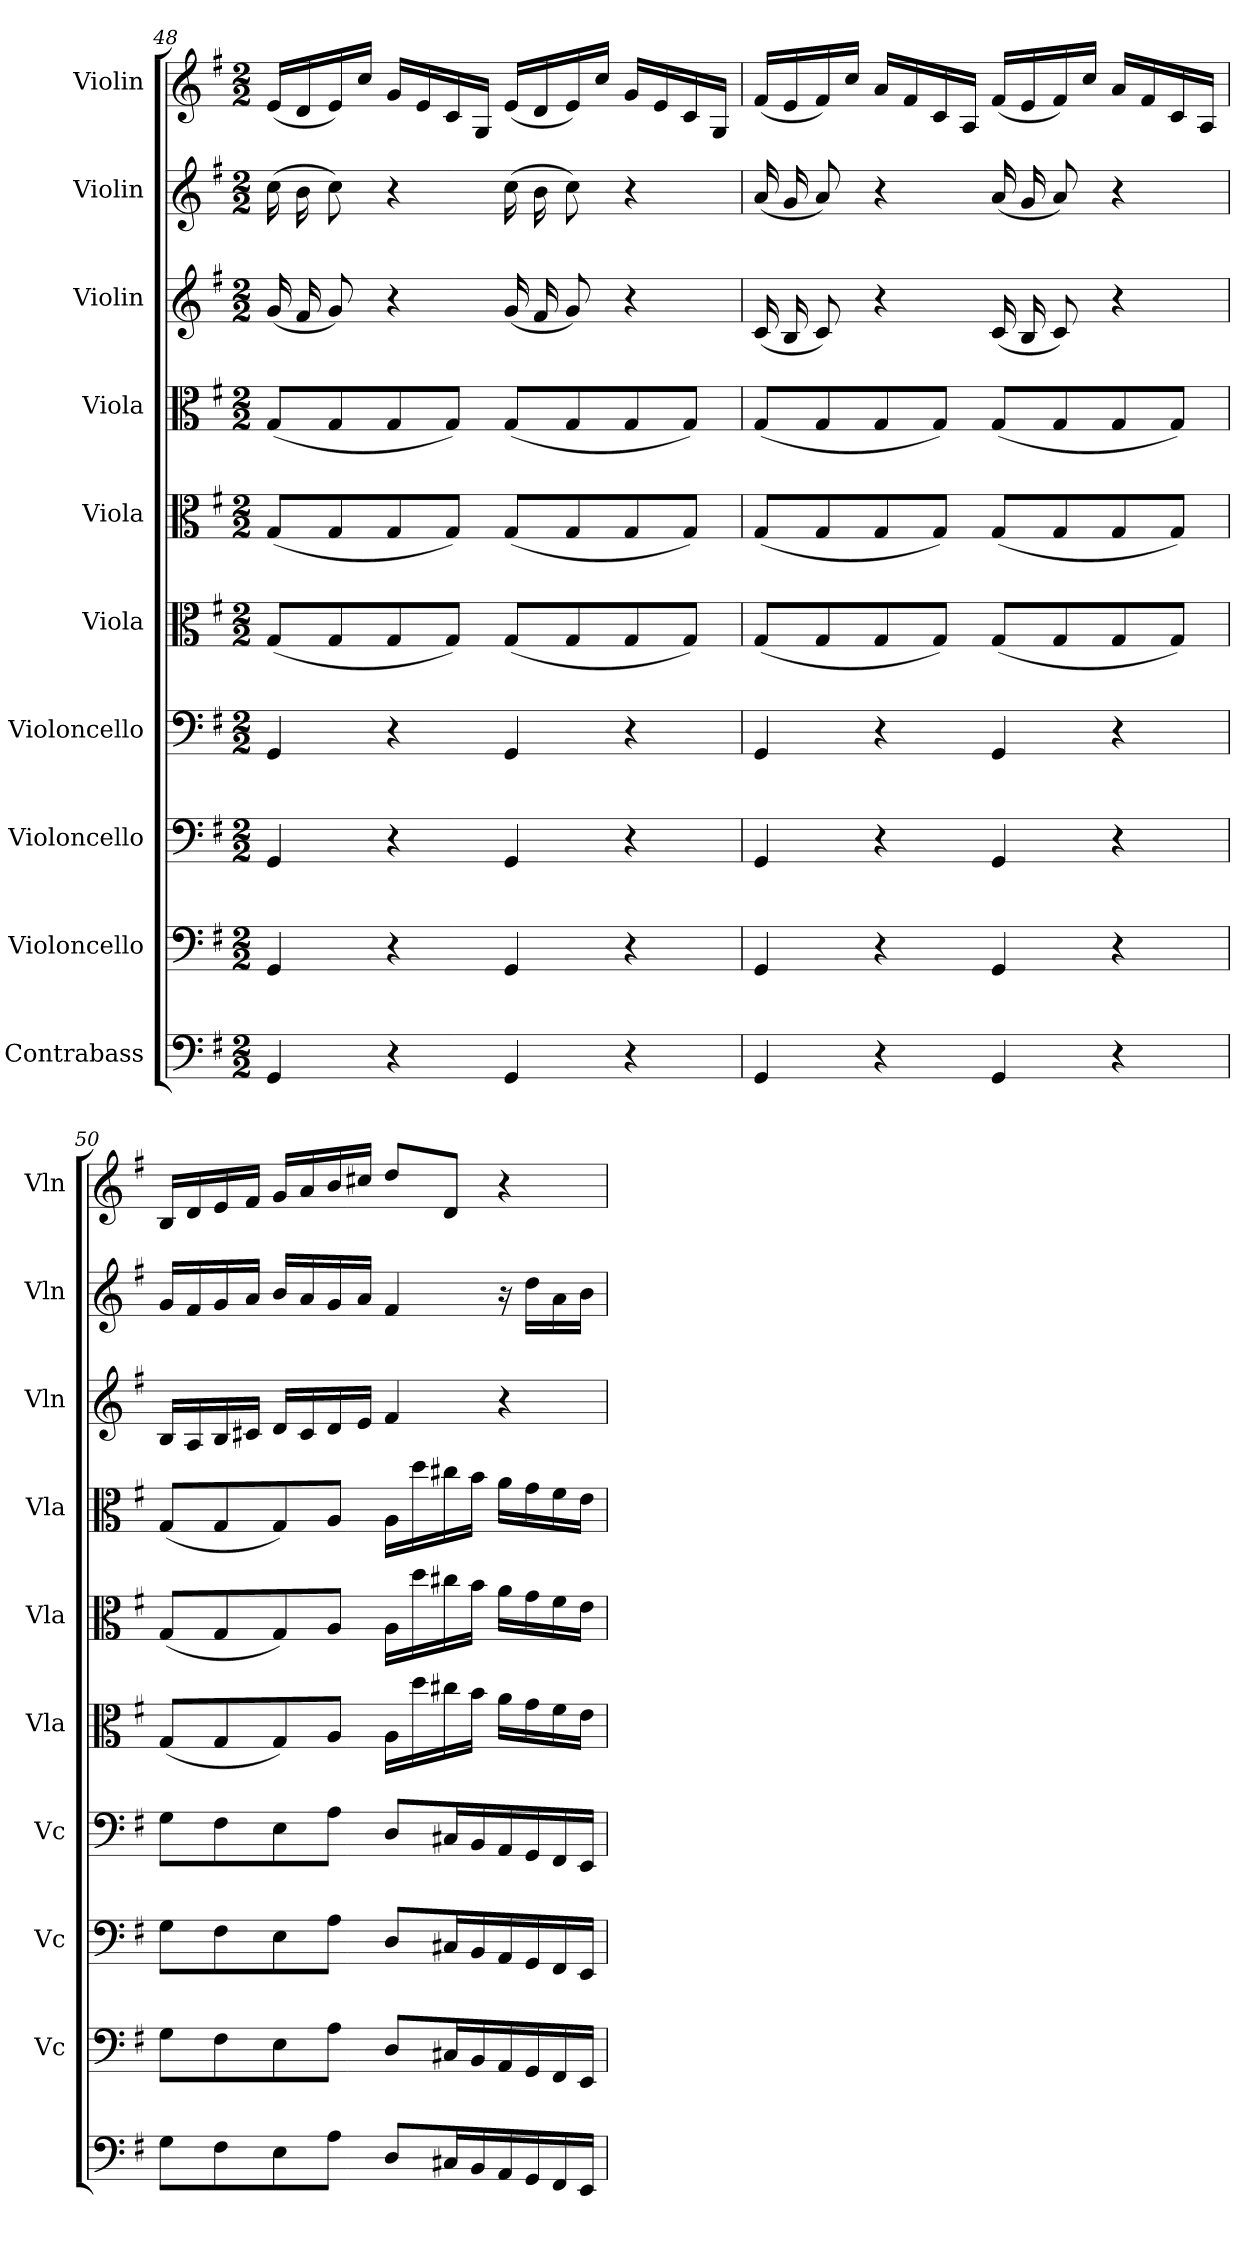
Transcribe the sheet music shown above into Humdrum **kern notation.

**kern	**kern	**kern	**kern	**kern	**kern	**kern	**kern	**kern	**kern
*part10	*part9	*part8	*part7	*part6	*part5	*part4	*part3	*part2	*part1
*staff10	*staff9	*staff8	*staff7	*staff6	*staff5	*staff4	*staff3	*staff2	*staff1
*I"Contrabass	*I"Violoncello	*I"Violoncello	*I"Violoncello	*I"Viola	*I"Viola	*I"Viola	*I"Violin	*I"Violin	*I"Violin
*	*I'Vc	*I'Vc	*I'Vc	*I'Vla	*I'Vla	*I'Vla	*I'Vln	*I'Vln	*I'Vln
*clefF4	*clefF4	*clefF4	*clefF4	*clefC3	*clefC3	*clefC3	*clefG2	*clefG2	*clefG2
*k[f#]	*k[f#]	*k[f#]	*k[f#]	*k[f#]	*k[f#]	*k[f#]	*k[f#]	*k[f#]	*k[f#]
*G:	*G:	*G:	*G:	*G:	*G:	*G:	*G:	*G:	*G:
*M2/2	*M2/2	*M2/2	*M2/2	*M2/2	*M2/2	*M2/2	*M2/2	*M2/2	*M2/2
=48	=48	=48	=48	=48	=48	=48	=48	=48	=48
4GG/	4GG/	4GG/	4GG/	(8G/L	(8G/L	(8G/L	(16g/	(16cc\	(16e/LL
.	.	.	.	.	.	.	16f#/	16b\	16d/
.	.	.	.	8G/	8G/	8G/	8g/)	8cc\)	16e/)
.	.	.	.	.	.	.	.	.	16cc/JJ
4r	4r	4r	4r	8G/	8G/	8G/	4r	4r	16g/LL
.	.	.	.	.	.	.	.	.	16e/
.	.	.	.	8G/J)	8G/J)	8G/J)	.	.	16c/
.	.	.	.	.	.	.	.	.	16G/JJ
4GG/	4GG/	4GG/	4GG/	(8G/L	(8G/L	(8G/L	(16g/	(16cc\	(16e/LL
.	.	.	.	.	.	.	16f#/	16b\	16d/
.	.	.	.	8G/	8G/	8G/	8g/)	8cc\)	16e/)
.	.	.	.	.	.	.	.	.	16cc/JJ
4r	4r	4r	4r	8G/	8G/	8G/	4r	4r	16g/LL
.	.	.	.	.	.	.	.	.	16e/
.	.	.	.	8G/J)	8G/J)	8G/J)	.	.	16c/
.	.	.	.	.	.	.	.	.	16G/JJ
=49	=49	=49	=49	=49	=49	=49	=49	=49	=49
4GG/	4GG/	4GG/	4GG/	(8G/L	(8G/L	(8G/L	(16c/	(16a/	(16f#/LL
.	.	.	.	.	.	.	16B/	16g/	16e/
.	.	.	.	8G/	8G/	8G/	8c/)	8a/)	16f#/)
.	.	.	.	.	.	.	.	.	16cc/JJ
4r	4r	4r	4r	8G/	8G/	8G/	4r	4r	16a/LL
.	.	.	.	.	.	.	.	.	16f#/
.	.	.	.	8G/J)	8G/J)	8G/J)	.	.	16c/
.	.	.	.	.	.	.	.	.	16A/JJ
4GG/	4GG/	4GG/	4GG/	(8G/L	(8G/L	(8G/L	(16c/	(16a/	(16f#/LL
.	.	.	.	.	.	.	16B/	16g/	16e/
.	.	.	.	8G/	8G/	8G/	8c/)	8a/)	16f#/)
.	.	.	.	.	.	.	.	.	16cc/JJ
4r	4r	4r	4r	8G/	8G/	8G/	4r	4r	16a/LL
.	.	.	.	.	.	.	.	.	16f#/
.	.	.	.	8G/J)	8G/J)	8G/J)	.	.	16c/
.	.	.	.	.	.	.	.	.	16A/JJ
=50	=50	=50	=50	=50	=50	=50	=50	=50	=50
8G\L	8G\L	8G\L	8G\L	(8G/L	(8G/L	(8G/L	16B/LL	16g/LL	16B/LL
.	.	.	.	.	.	.	16A/	16f#/	16d/
8F#\	8F#\	8F#\	8F#\	8G/	8G/	8G/	16B/	16g/	16e/
.	.	.	.	.	.	.	16c#X/JJ	16a/JJ	16f#/JJ
8E\	8E\	8E\	8E\	8G/)	8G/)	8G/)	16d/LL	16b/LL	16g/LL
.	.	.	.	.	.	.	16c#/	16a/	16a/
8A\J	8A\J	8A\J	8A\J	8A/J	8A/J	8A/J	16d/	16g/	16b/
.	.	.	.	.	.	.	16e/JJ	16a/JJ	16cc#X/JJ
8D/L	8D/L	8D/L	8D/L	16A\LL	16A\LL	16A\LL	4f#/	4f#/	8dd/L
.	.	.	.	16dd\	16dd\	16dd\	.	.	.
16C#X/L	16C#X/L	16C#X/L	16C#X/L	16cc#X\	16cc#X\	16cc#X\	.	.	8d/J
16BB/	16BB/	16BB/	16BB/	16b\JJ	16b\JJ	16b\JJ	.	.	.
16AA/	16AA/	16AA/	16AA/	16a\LL	16a\LL	16a\LL	4r	16r	4r
16GG/	16GG/	16GG/	16GG/	16g\	16g\	16g\	.	16dd\LL	.
16FF#/	16FF#/	16FF#/	16FF#/	16f#\	16f#\	16f#\	.	16a\	.
16EE/JJ	16EE/JJ	16EE/JJ	16EE/JJ	16e\JJ	16e\JJ	16e\JJ	.	16b\JJ	.
=	=	=	=	=	=	=	=	=	=
*-	*-	*-	*-	*-	*-	*-	*-	*-	*-
